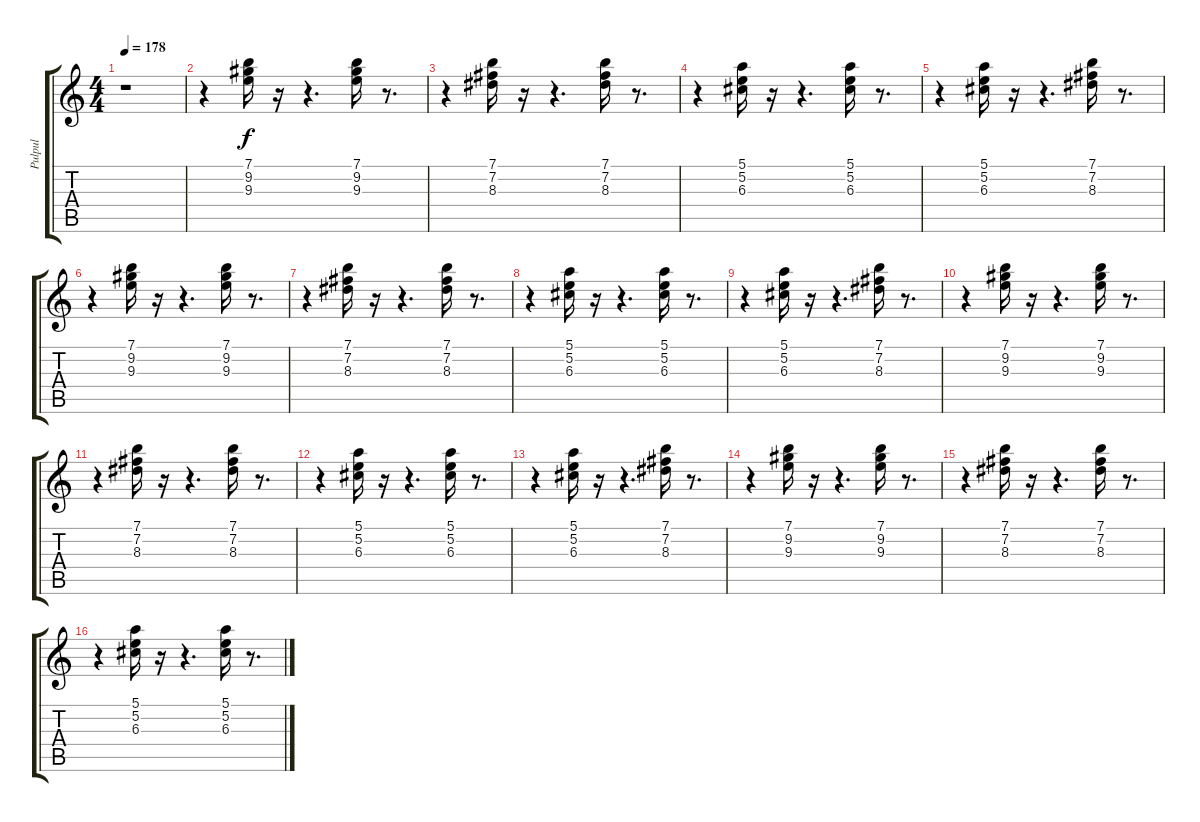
\track ("Pulpul" "Pulpul") {instrument overdrivenguitar}
\staff {score tabs}
\tuning (E4 B3 G3 D3 A2 E2) {hide}
\ts (4 4)
\tempo 178
\clef g2
\ks c
r.1{dy f} |
r.4 (7.1 9.2 9.3).16 r.16 r.4{d} (7.1 9.2 9.3).16 r.8{d} |
r.4 (7.1 7.2 8.3).16 r.16 r.4{d} (7.1 7.2 8.3).16 r.8{d} |
r.4 (5.1 5.2 6.3).16 r.16 r.4{d} (5.1 5.2 6.3).16 r.8{d} |
r.4 (5.1 5.2 6.3).16 r.16 r.4{d} (7.1 7.2 8.3).16 r.8{d} |
r.4 (7.1 9.2 9.3).16 r.16 r.4{d} (7.1 9.2 9.3).16 r.8{d} |
r.4 (7.1 7.2 8.3).16 r.16 r.4{d} (7.1 7.2 8.3).16 r.8{d} |
r.4 (5.1 5.2 6.3).16 r.16 r.4{d} (5.1 5.2 6.3).16 r.8{d} |
r.4 (5.1 5.2 6.3).16 r.16 r.4{d} (7.1 7.2 8.3).16 r.8{d} |
r.4 (7.1 9.2 9.3).16 r.16 r.4{d} (7.1 9.2 9.3).16 r.8{d} |
r.4 (7.1 7.2 8.3).16 r.16 r.4{d} (7.1 7.2 8.3).16 r.8{d} |
r.4 (5.1 5.2 6.3).16 r.16 r.4{d} (5.1 5.2 6.3).16 r.8{d} |
r.4 (5.1 5.2 6.3).16 r.16 r.4{d} (7.1 7.2 8.3).16 r.8{d} |
r.4 (7.1 9.2 9.3).16 r.16 r.4{d} (7.1 9.2 9.3).16 r.8{d} |
r.4 (7.1 7.2 8.3).16 r.16 r.4{d} (7.1 7.2 8.3).16 r.8{d} |
r.4 (5.1 5.2 6.3).16 r.16 r.4{d} (5.1 5.2 6.3).16 r.8{d}
